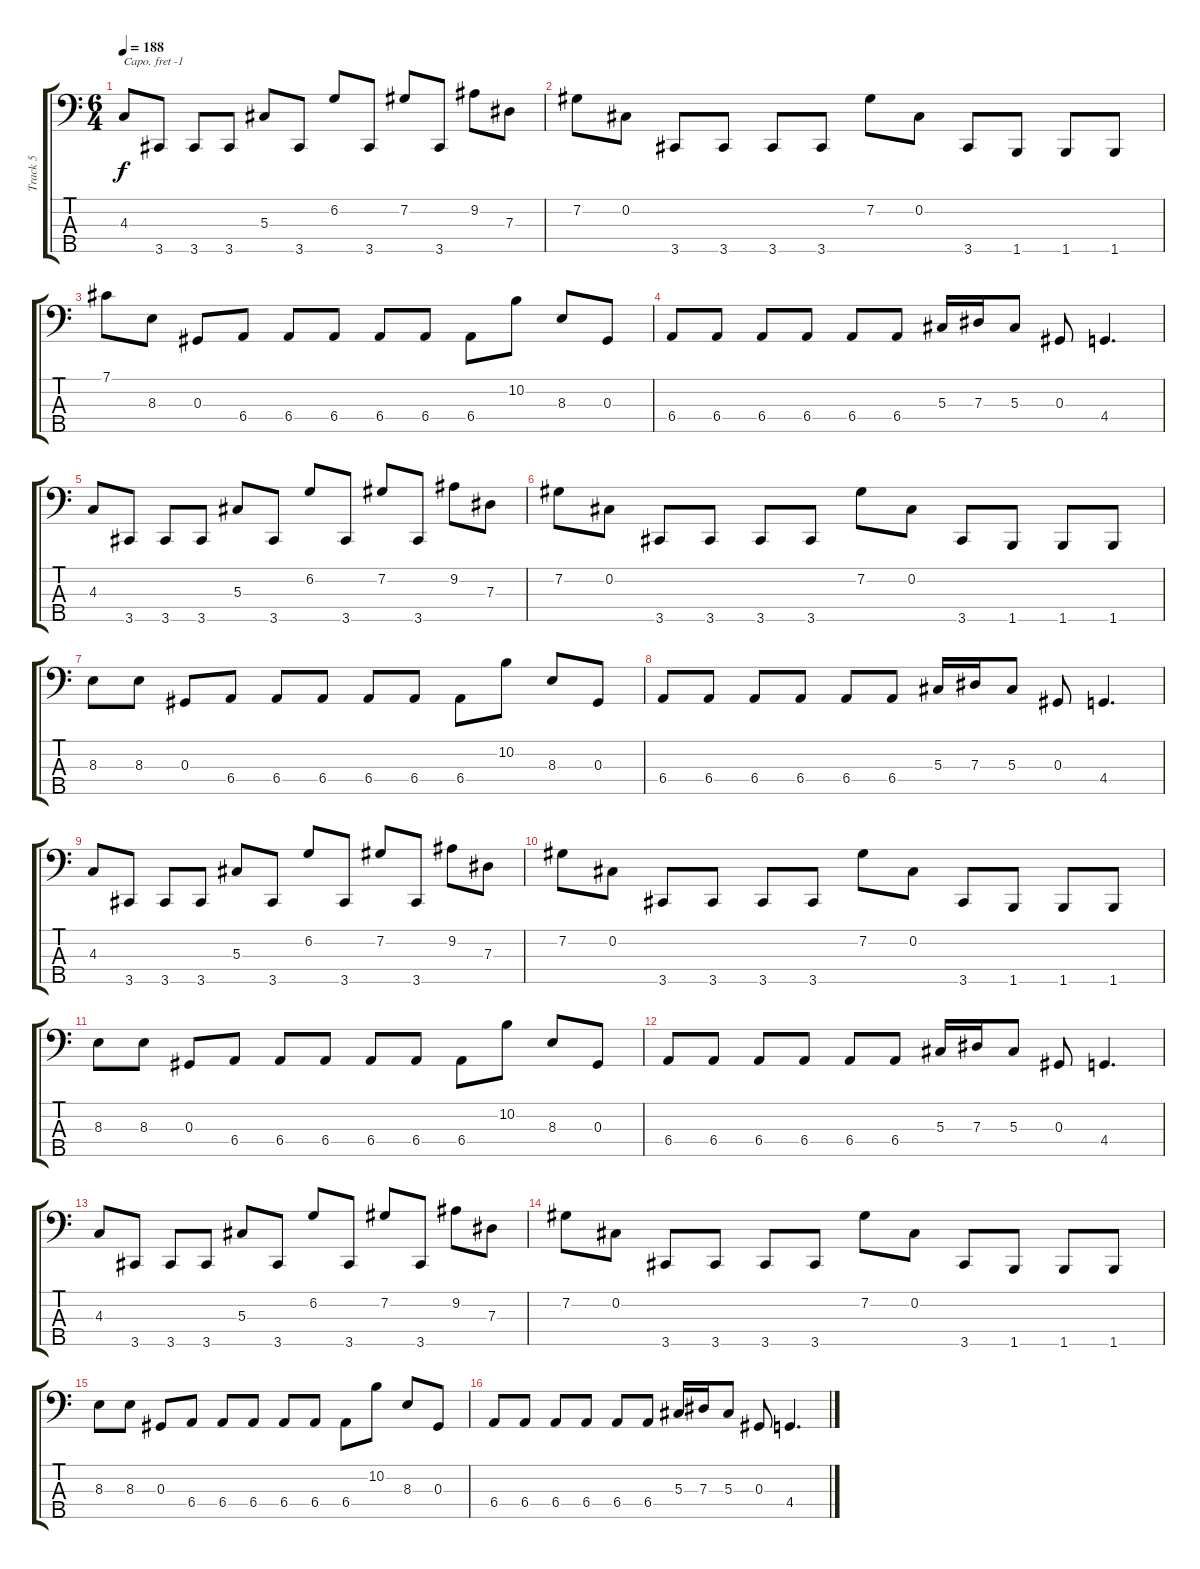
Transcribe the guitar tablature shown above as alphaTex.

\track ("Track 5" "Track 5") {instrument electricbassfinger}
\staff {score tabs}
\capo -1
\tuning (G2 D2 A1 E1 B0) {hide}
\ts (6 4)
\tempo 188
\clef f4
\ks c
4.3.8{dy f} 3.5.8 3.5.8 3.5.8 5.3.8 3.5.8 6.2.8 3.5.8 7.2.8 3.5.8 9.2.8 7.3.8 |
7.2.8 0.2.8 3.5.8 3.5.8 3.5.8 3.5.8 7.2.8 0.2.8 3.5.8 1.5.8 1.5.8 1.5.8 |
7.1.8 8.3.8 0.3.8 6.4.8 6.4.8 6.4.8 6.4.8 6.4.8 6.4.8 10.2.8 8.3.8 0.3.8 |
6.4.8 6.4.8 6.4.8 6.4.8 6.4.8 6.4.8 5.3.16 7.3.16 5.3.8 0.3.8 4.4.4{d} |
4.3.8 3.5.8 3.5.8 3.5.8 5.3.8 3.5.8 6.2.8 3.5.8 7.2.8 3.5.8 9.2.8 7.3.8 |
7.2.8 0.2.8 3.5.8 3.5.8 3.5.8 3.5.8 7.2.8 0.2.8 3.5.8 1.5.8 1.5.8 1.5.8 |
8.3.8 8.3.8 0.3.8 6.4.8 6.4.8 6.4.8 6.4.8 6.4.8 6.4.8 10.2.8 8.3.8 0.3.8 |
6.4.8 6.4.8 6.4.8 6.4.8 6.4.8 6.4.8 5.3.16 7.3.16 5.3.8 0.3.8 4.4.4{d} |
4.3.8 3.5.8 3.5.8 3.5.8 5.3.8 3.5.8 6.2.8 3.5.8 7.2.8 3.5.8 9.2.8 7.3.8 |
7.2.8 0.2.8 3.5.8 3.5.8 3.5.8 3.5.8 7.2.8 0.2.8 3.5.8 1.5.8 1.5.8 1.5.8 |
8.3.8 8.3.8 0.3.8 6.4.8 6.4.8 6.4.8 6.4.8 6.4.8 6.4.8 10.2.8 8.3.8 0.3.8 |
6.4.8 6.4.8 6.4.8 6.4.8 6.4.8 6.4.8 5.3.16 7.3.16 5.3.8 0.3.8 4.4.4{d} |
4.3.8 3.5.8 3.5.8 3.5.8 5.3.8 3.5.8 6.2.8 3.5.8 7.2.8 3.5.8 9.2.8 7.3.8 |
7.2.8 0.2.8 3.5.8 3.5.8 3.5.8 3.5.8 7.2.8 0.2.8 3.5.8 1.5.8 1.5.8 1.5.8 |
8.3.8 8.3.8 0.3.8 6.4.8 6.4.8 6.4.8 6.4.8 6.4.8 6.4.8 10.2.8 8.3.8 0.3.8 |
6.4.8 6.4.8 6.4.8 6.4.8 6.4.8 6.4.8 5.3.16 7.3.16 5.3.8 0.3.8 4.4.4{d}
